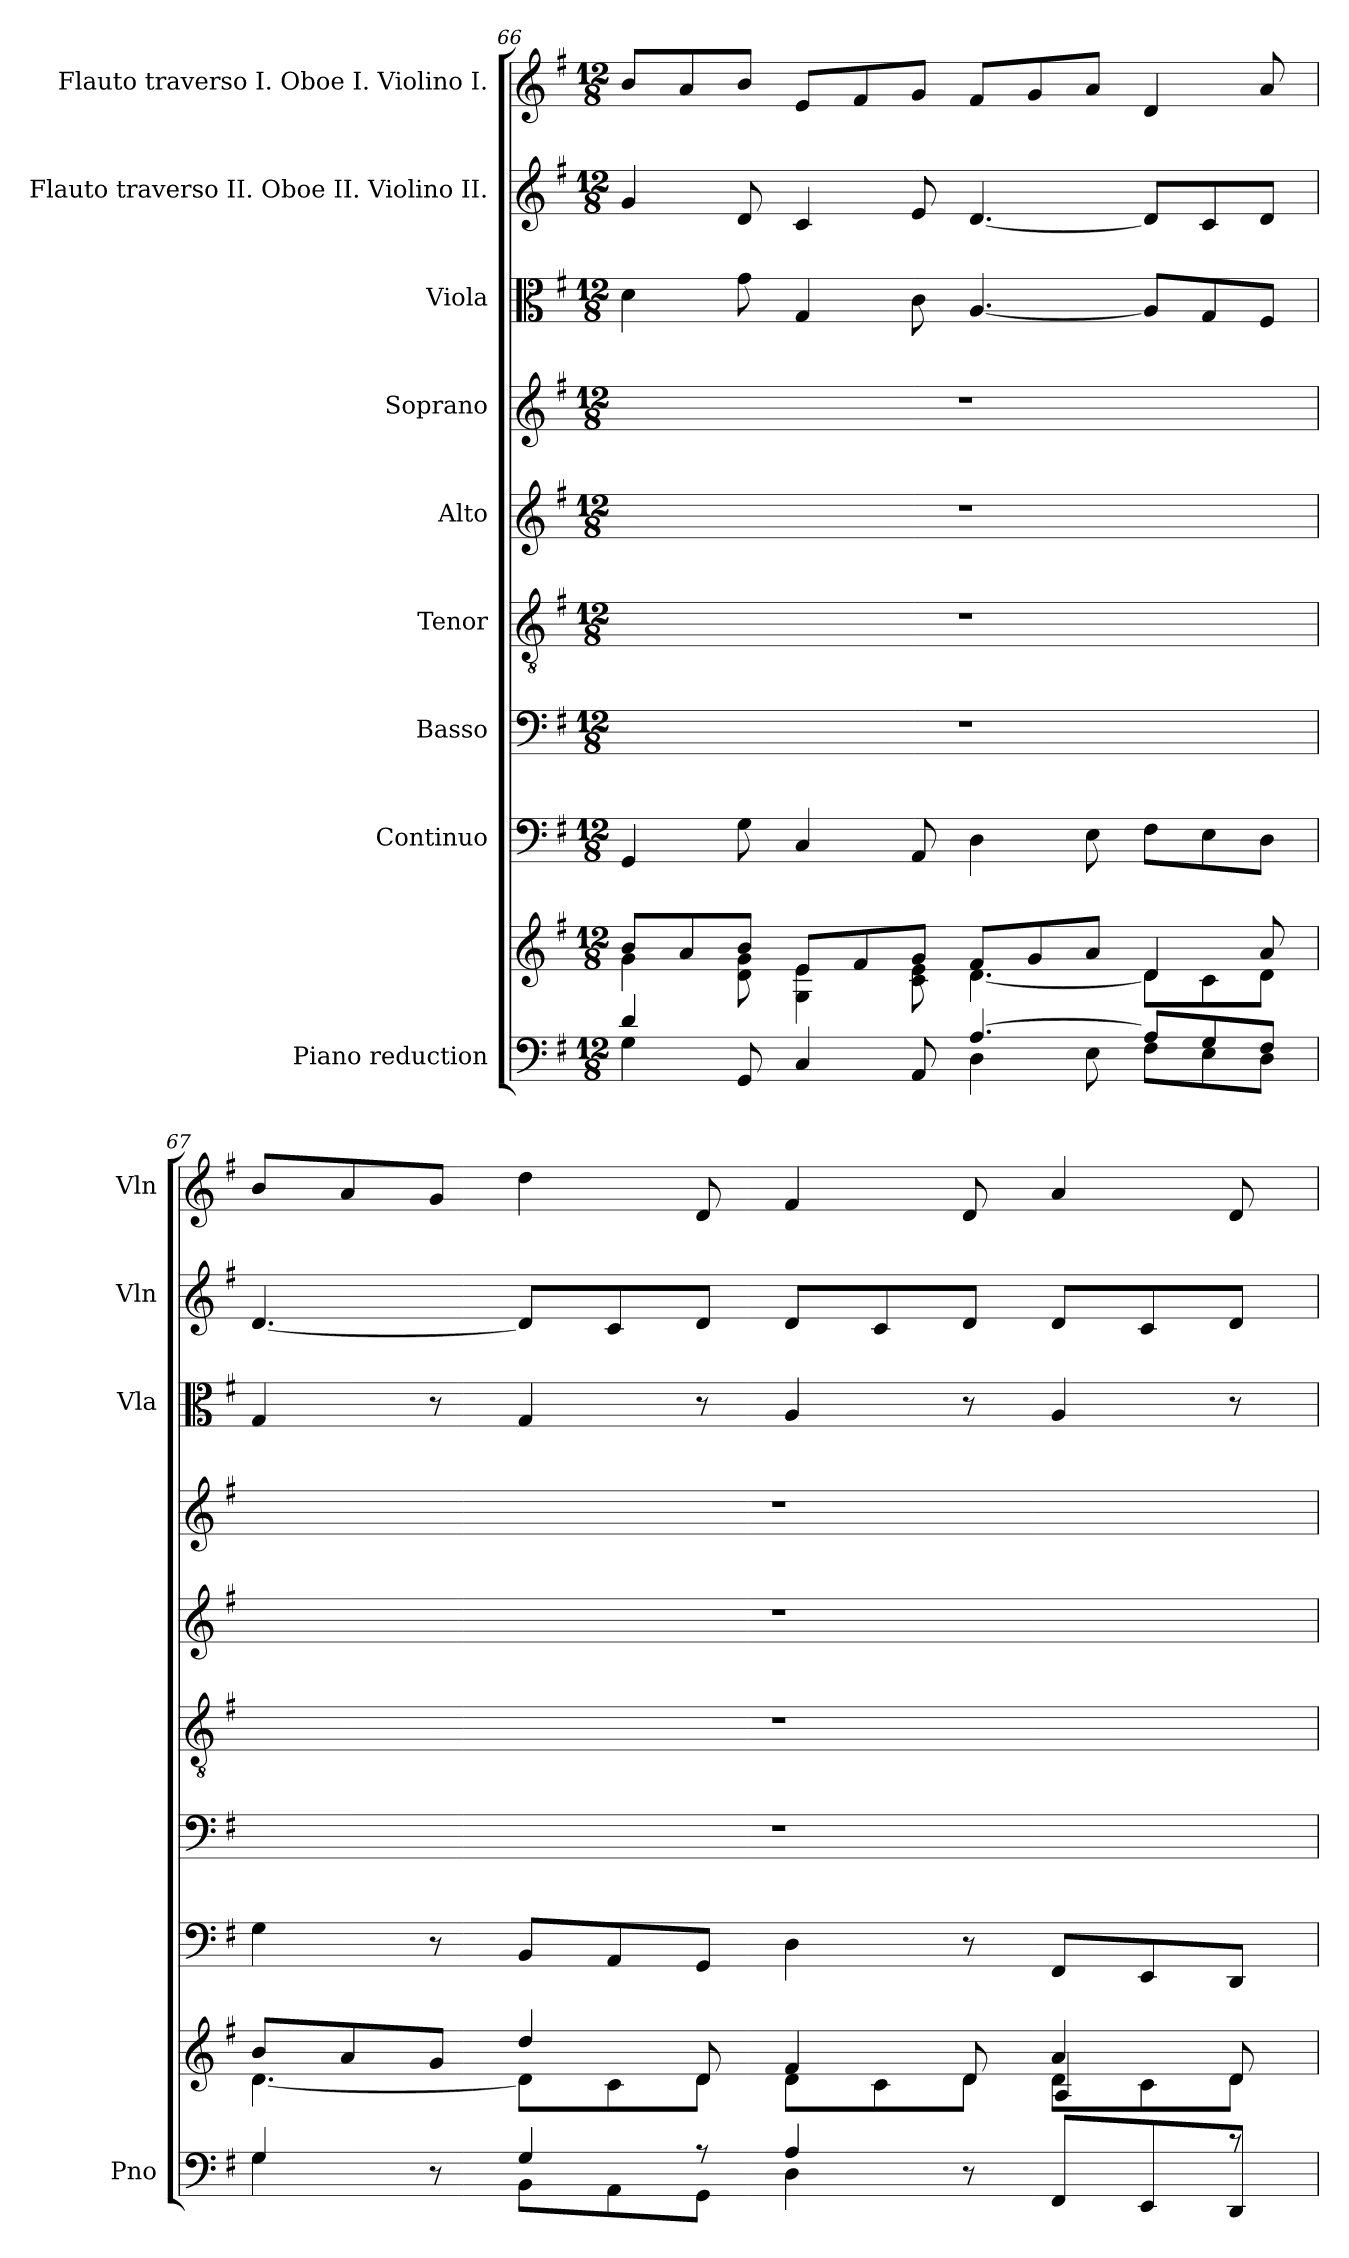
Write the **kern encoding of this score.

**kern	**kern	**kern	**kern	**kern	**kern	**kern	**kern	**kern	**kern
*part9	*part9	*part8	*part7	*part6	*part5	*part4	*part3	*part2	*part1
*staff10	*staff9	*staff8	*staff7	*staff6	*staff5	*staff4	*staff3	*staff2	*staff1
*I"Piano reduction	*	*I"Continuo	*I"Basso	*I"Tenor	*I"Alto	*I"Soprano	*I"Viola	*I"Flauto traverso II. Oboe II. Violino II.	*I"Flauto traverso I. Oboe I. Violino I.
*I'Pno	*	*	*	*	*	*	*I'Vla	*I'Vln	*I'Vln
*clefF4	*clefG2	*clefF4	*clefF4	*clefGv2	*clefG2	*clefG2	*clefC3	*clefG2	*clefG2
*k[f#]	*k[f#]	*k[f#]	*k[f#]	*k[f#]	*k[f#]	*k[f#]	*k[f#]	*k[f#]	*k[f#]
*M12/8	*M12/8	*M12/8	*M12/8	*M12/8	*M12/8	*M12/8	*M12/8	*M12/8	*M12/8
=66	=66	=66	=66	=66	=66	=66	=66	=66	=66
*^	*^	*	*	*	*	*	*	*	*
4d/	4G\	8b/L	4g\	4GG/	1.r	1.r	1.r	1.r	4d\	4g/	8b/L
.	.	8a/	.	.	.	.	.	.	.	.	8a/
8GG/	8ryy	8b/J	8d\ 8g\	8G\	.	.	.	.	8g\	8d/	8b/J
4C/	4.ryy	8e/L	4G\ 4e\	4C/	.	.	.	.	4G/	4c/	8e/L
.	.	8f#/	.	.	.	.	.	.	.	.	8f#/
8AA/	.	8g/J	8c\ 8e\	8AA/	.	.	.	.	8c\	8e/	8g/J
[4.A/	4D\	8f#/L	[4.d\	4D\	.	.	.	.	[4.A/	[4.d/	8f#/L
.	.	8g/	.	.	.	.	.	.	.	.	8g/
.	8E\	8a/J	.	8E\	.	.	.	.	.	.	8a/J
8A/L]	8F#\L	4d/	8d\L]	8F#\L	.	.	.	.	8A/L]	8d/L]	4d/
8G/	8E\	.	8c\	8E\	.	.	.	.	8G/	8c/	.
8F#/J	8D\J	8a/	8d\J	8D\J	.	.	.	.	8F#/J	8d/J	8a/
=67	=67	=67	=67	=67	=67	=67	=67	=67	=67	=67	=67
*	*	*	*^	*	*	*	*	*	*	*	*
4G/	4G\	8b/L	[4.d\	8ryy	4G\	1.r	1.r	1.r	1.r	4G/	[4.d/	8b/L
*	*	*	*v	*v	*	*	*	*	*	*	*	*
.	.	8a/	.	.	.	.	.	.	.	.	8a/
8r	8ryy	8g/J	.	8r	.	.	.	.	8r	.	8g/J
4G/	8BB\L	4dd/	8d\L]	8BB/L	.	.	.	.	4G/	8d/L]	4dd\
.	8AA\	.	8c\	8AA/	.	.	.	.	.	8c/	.
8r	8GG\J	8d/	8d\J	8GG/J	.	.	.	.	8r	8d/J	8d/
4A/	4D\	4f#/	8d\L	4D\	.	.	.	.	4A/	8d/L	4f#/
.	.	.	8c\	.	.	.	.	.	.	8c/	.
8r	8ryy	8d/	8d\J	8r	.	.	.	.	8r	8d/J	8d/
*	*	*	*^	*	*	*	*	*	*	*	*
4ryy	8FF#/L	4a/	8d\L	4A/	8FF#/L	.	.	.	.	4A/	8d/L	4a/
.	8EE/	.	8c\	.	8EE/	.	.	.	.	.	8c/	.
8r	8DD/J	8d/	8d\J	8ryy	8DD/J	.	.	.	.	8r	8d/J	8d/
*v	*v	*	*	*	*	*	*	*	*	*	*	*
*	*v	*v	*v	*	*	*	*	*	*	*	*
=	=	=	=	=	=	=	=	=	=
*-	*-	*-	*-	*-	*-	*-	*-	*-	*-
